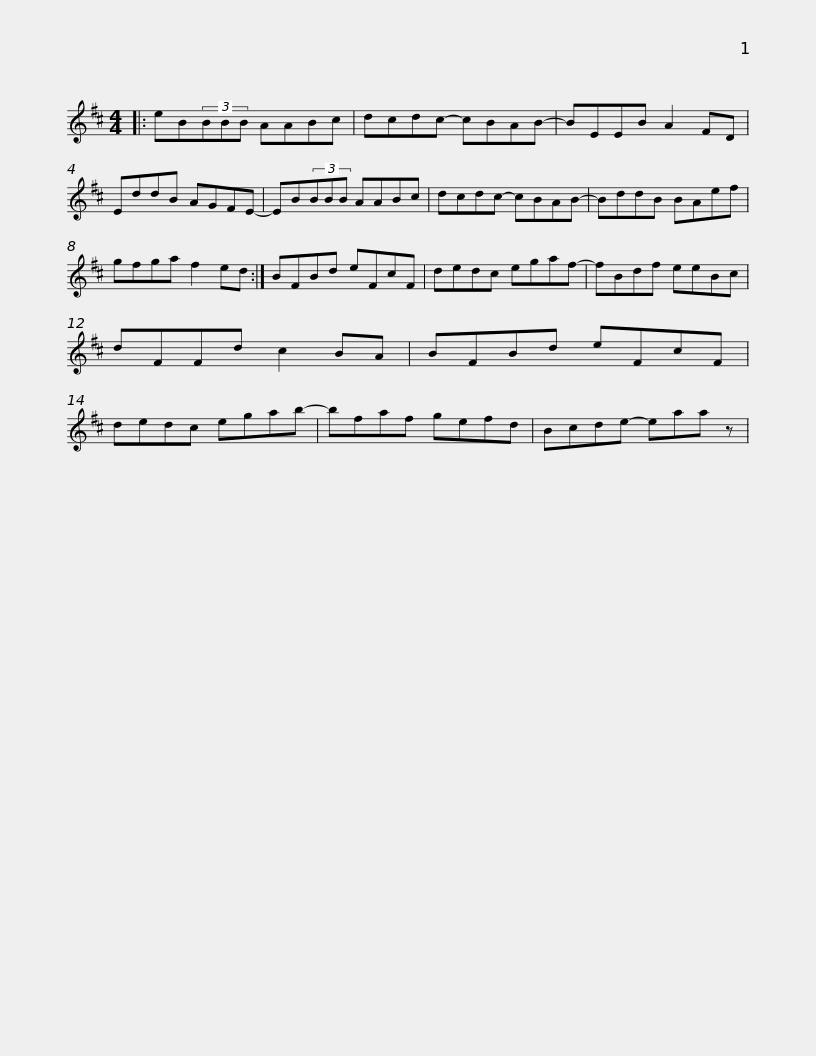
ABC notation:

X:1
L:1/8
M:4/4
I:linebreak $
K:D
V:1 treble
V:1
|: eB(3BBB AABc | dcdc- cBAB- | BEEB A2 FD | EddB AGFE- | EB(3BBB AABc |$ %5
 dcdc- cBAB- | BddB BAef | gfga f2 ed :| BFBd eFcF | dedc egaf- |$ %10
 fBdf eeBc | dFFd c2 BA | BFBd eFcF | dedc egab- | bfaf gefd |$ %15
 Bcde- eaa z | %16
